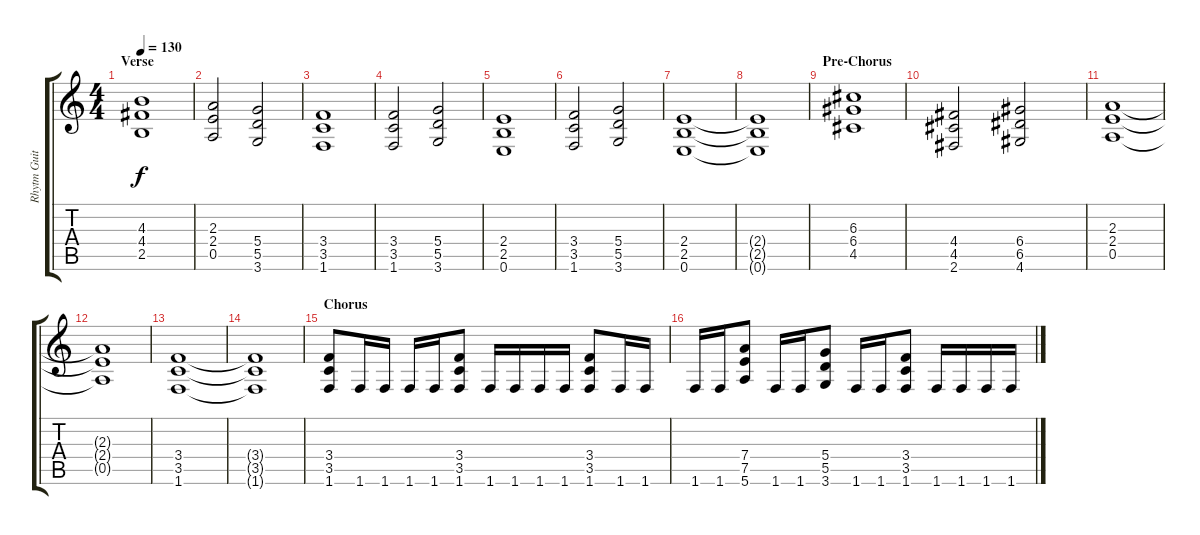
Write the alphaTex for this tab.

\track ("Rhytm Guitar" "Rhytm Guit") {instrument distortionguitar}
\staff {score tabs}
\tuning (E4 B3 G3 D3 A2 E2) {hide}
\ts (4 4)
\section ("" "Verse")
\tempo 130
\clef g2
\ks c
(4.3 4.4 2.5).1{dy f} |
(2.3 2.4 0.5).2 (5.4 5.5 3.6).2 |
(3.4 3.5 1.6).1 |
(3.4 3.5 1.6).2 (5.4 5.5 3.6).2 |
(2.4 2.5 0.6).1 |
(3.4 3.5 1.6).2 (5.4 5.5 3.6).2 |
(2.4 2.5 0.6).1 |
(2.4{t} 2.5{t} 0.6{t}).1 |
\section ("" "Pre-Chorus")
(6.3 6.4 4.5).1 |
(4.4 4.5 2.6).2 (6.4 6.5 4.6).2 |
(2.3 2.4 0.5).1 |
(2.3{t} 2.4{t} 0.5{t}).1 |
(3.4 3.5 1.6).1 |
(3.4{t} 3.5{t} 1.6{t}).1 |
\section ("" "Chorus")
(3.4 3.5 1.6).8 1.6.16 1.6.16 1.6.16 1.6.16 (3.4 3.5 1.6).8 1.6.16 1.6.16 1.6.16 1.6.16 (3.4 3.5 1.6).8 1.6.16 1.6.16 |
1.6.16 1.6.16 (7.4 7.5 5.6).8 1.6.16 1.6.16 (5.4 5.5 3.6).8 1.6.16 1.6.16 (3.4 3.5 1.6).8 1.6.16 1.6.16 1.6.16 1.6.16
